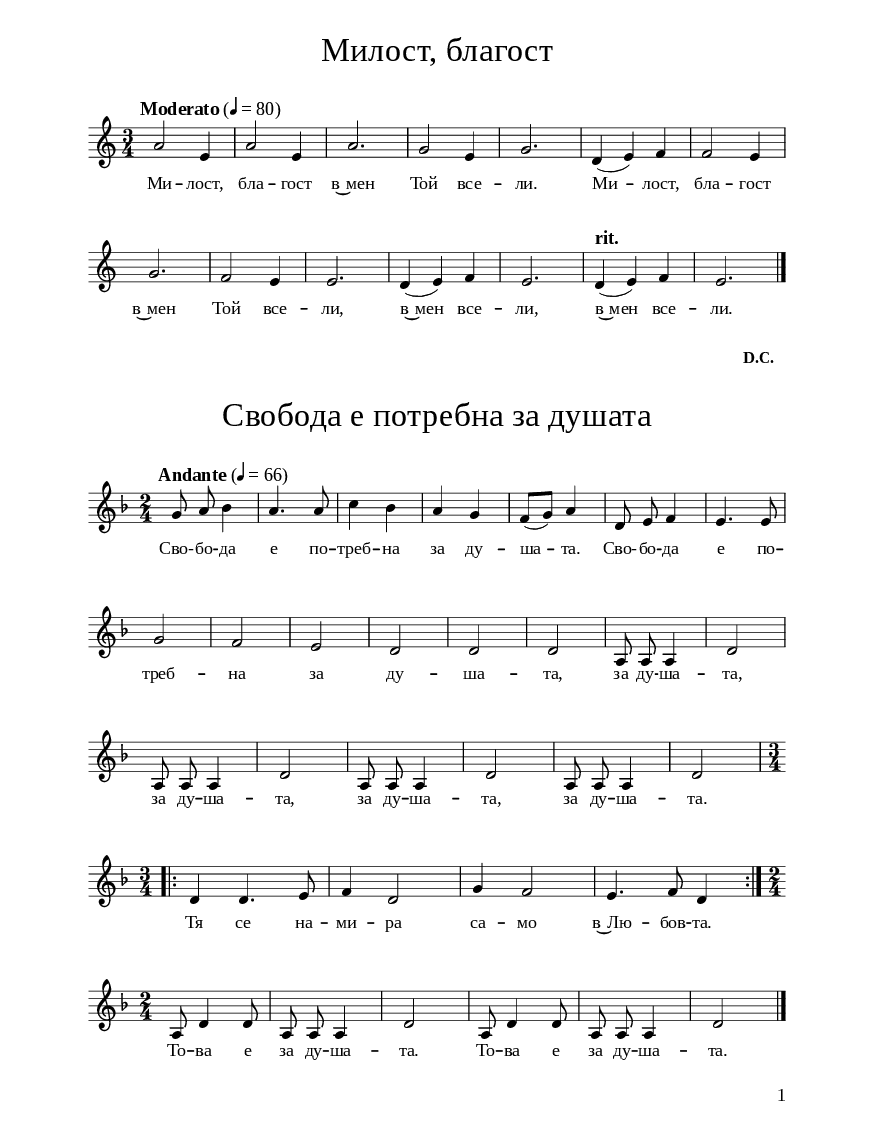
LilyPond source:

\version "2.24.3"

% include paper part and global functions
\include "include/globals.ily"

\bookpart {

  \label #'ref171_1
  \tocItem \markup "Милост, благост"

  \include "include/bookpart-paper.ily"
  \score {
    \include "include/score-layout.ily"

    \new Voice \absolute {
      \clef treble
      \key a \minor
      \time 3/4
      \tempoFunc "Moderato" 4 "80"
      \autoBeamOff

      a'2 e'4 | % 2
      a'2 e'4 | % 3
      a'2. | % 4
      \key c \major
      g'2 e'4 | % 5
      g'2. | % 6
      d'4 ( e'4 ) f'4 | % 7
      f'2 e'4 \break | % 8
      g'2. | % 9
      f'2 e'4 |
      e'2. | % 11
      d'4 ( e'4 ) f'4 | % 12
      e'2. | % 13
      \tempo "rit."  d'4  ( e'4 ) f'4 | % 14
      e'2.\bar "|."

    }

    \addlyrics {
      Ми -- лост, бла -- гост в~мен Той все -- ли.  Ми -- лост, бла -- гост   в~мен Той все -- ли, в~мен все -- ли, в~мен все -- ли.}


      \header {
        title = \titleFunc "Милост, благост" "Milost, blagost"
      }

      \midi{}

    } % score

    \markup \dc-one "D.C."

    \label #'ref169_2
    \tocItem \markup "Свобода е потребна за душата"
    \score {
      \include "include/score-layout.ily"

      \new Voice \absolute {
        \clef treble
        \key d \minor
        \time 2/4
        \tempoFunc "Andante" 4 "66"
        \autoBeamOff

        g'8 a'8 bes'4 | % 2
        a'4.  a'8 | c''4  bes'4 | a'4 g'| % 3
        f'8 ([g'8]) a'4 |  % 4
        d'8  e'8 f'4 | % 5
        e'4. e'8 | \break
        g'2 | f'2 | e'2 | d'2 | d'2 | d'2 | a8 a8 a4 | d'2 | \break

        a8 a8 a4 | d'2 |a8 a8 a4 | d'2 |a8 a8 a4 | d'2 | \break
        \time 3/4 \bar ".|:-|" d'4 d'4. e'8| f'4 d'2 | g'4 f'2 | e'4. f'8 d'4  \bar ":|."

        \time 2/4 a8 d'4 d'8 | a8 a8 a4 | d'2|  a8 d'4 d'8 | a8 a8 a4 | d'2 \bar "|."
      }
      \addlyrics {
        "Сво-" -- бо -- да е по -- треб -- на
        за ду -- ша -- та. "Сво-" -- бо
        -- да е по -- треб -- на за ду --
        ша -- та, за ду -- ша -- та, за ду
        -- ша -- та, за ду
        -- ша -- та, за ду
        -- ша -- та. Тя се на -- ми -- ра са -- мо в~Лю -- бов -- та.
        То -- ва е за ду -- ша -- та. То -- ва е за ду -- ша -- та.
      }

      \header {
        title = \titleFunc "Свобода е потребна за душата" "Svoboda e potrebna za dušata"
      }

      \midi{}

    } % score



  } % bookpart

  % Più mosso
  %
